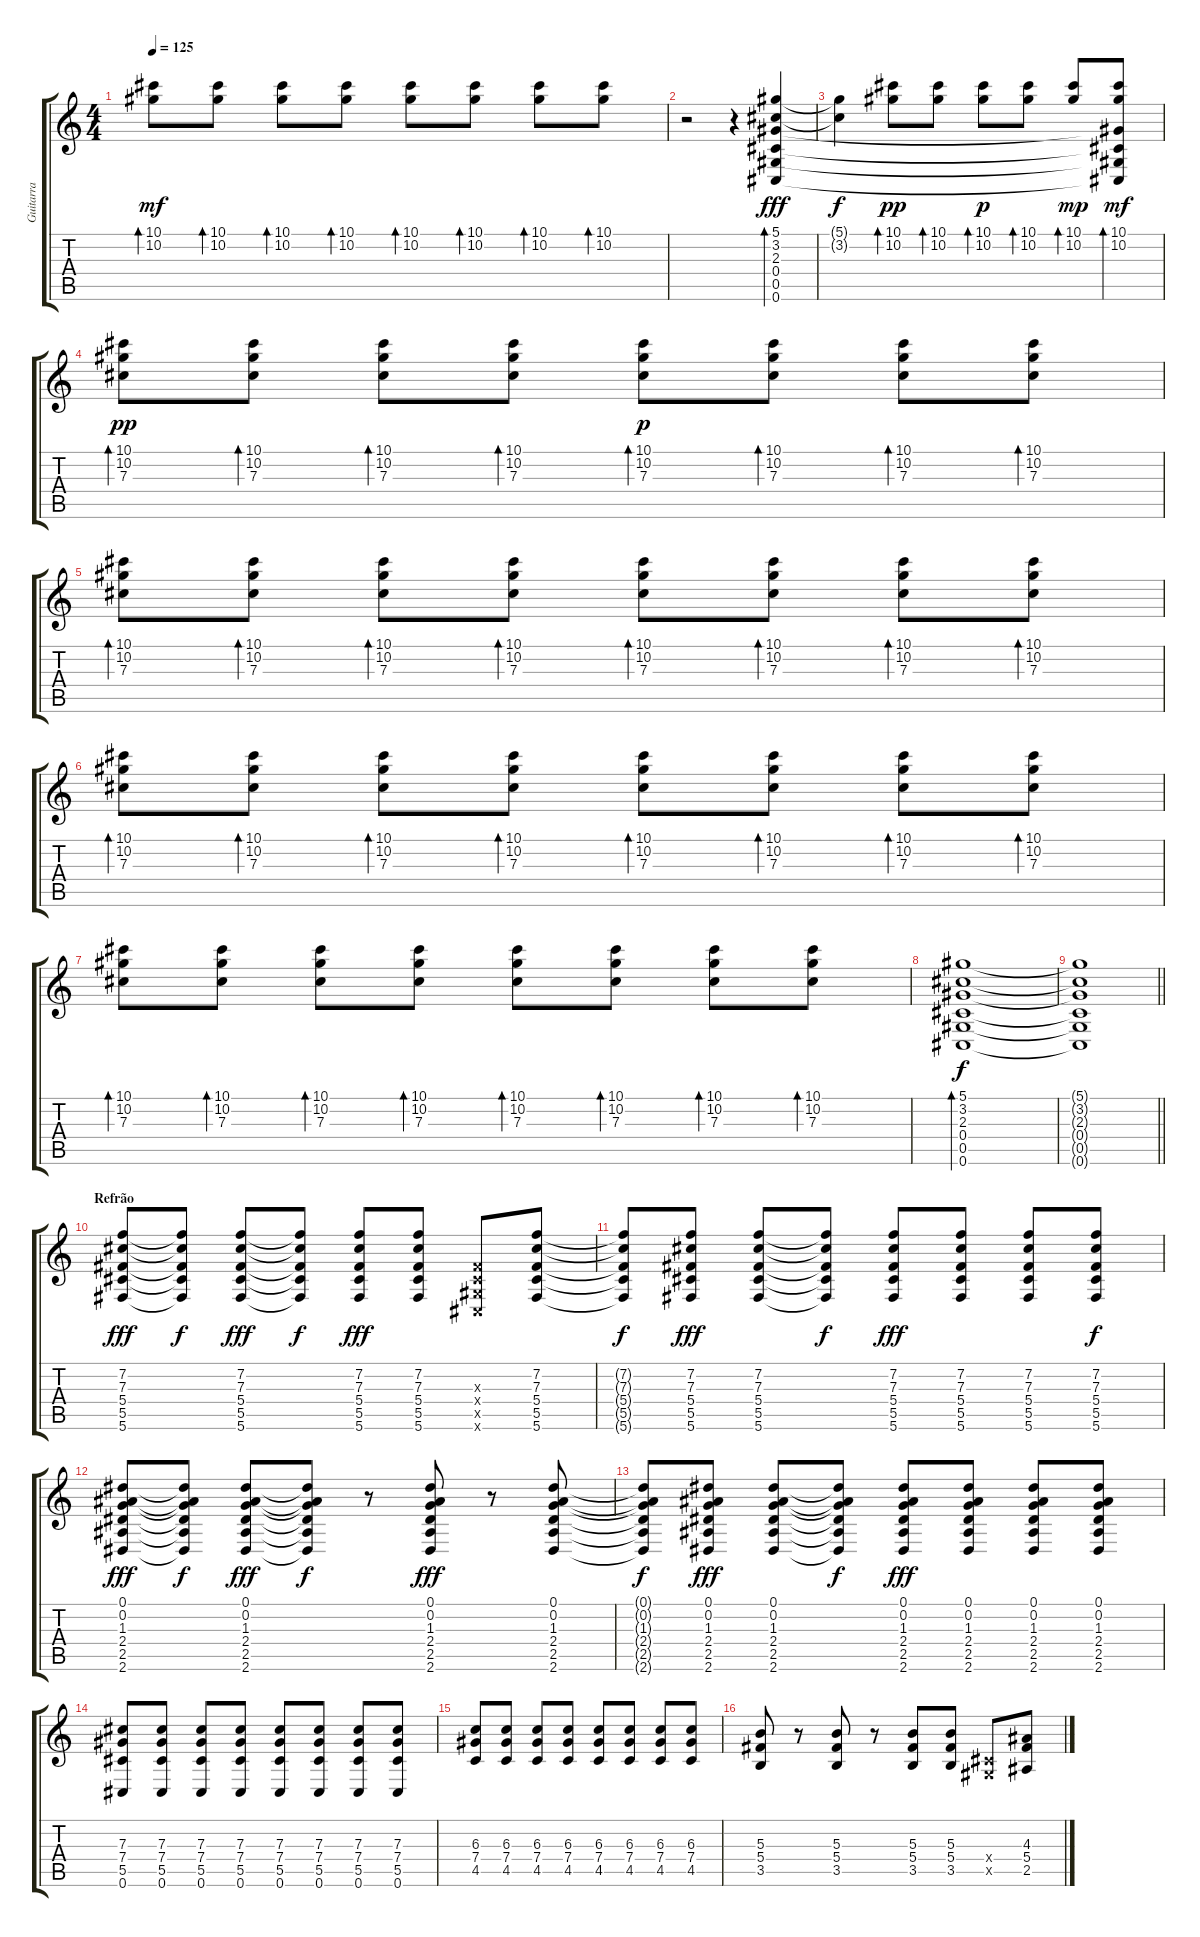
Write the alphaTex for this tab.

\track ("Guitarra" "Guitarra") {instrument distortionguitar}
\staff {score tabs}
\tuning (Eb4 Bb3 Gb3 Db3 Ab2 Db2) {hide}
\ts (4 4)
\tempo 125
\clef g2
\ks c
(10.1 10.2).8{bd 120 dy mf} (10.1 10.2).8{bd 120} (10.1 10.2).8{bd 120} (10.1 10.2).8{bd 120} (10.1 10.2).8{bd 120} (10.1 10.2).8{bd 120} (10.1 10.2).8{bd 120} (10.1 10.2).8{bd 120} |
r.2 r.4 (5.1 3.2 2.3 0.4 0.5 0.6).4{bd 60 dy fff volume 16 instrument acousticguitarsteel} |
(5.1{t} 3.2{t}).4{dy f} (10.1 10.2).8{bd 120 dy pp} (10.1 10.2).8{bd 120} (10.1 10.2).8{bd 120 dy p} (10.1 10.2).8{bd 120} (10.1 10.2).8{bd 120 dy mp} (10.1 10.2 2.3{t} 0.4{t} 0.5{t} 0.6{t}).8{bd 120 dy mf} |
(10.1 10.2 7.3).8{bd 60 dy pp} (10.1 10.2 7.3).8{bd 60} (10.1 10.2 7.3).8{bd 60} (10.1 10.2 7.3).8{bd 60} (10.1 10.2 7.3).8{bd 60 dy p} (10.1 10.2 7.3).8{bd 60} (10.1 10.2 7.3).8{bd 60} (10.1 10.2 7.3).8{bd 60} |
(10.1 10.2 7.3).8{bd 60} (10.1 10.2 7.3).8{bd 60} (10.1 10.2 7.3).8{bd 60} (10.1 10.2 7.3).8{bd 60} (10.1 10.2 7.3).8{bd 60} (10.1 10.2 7.3).8{bd 60} (10.1 10.2 7.3).8{bd 60} (10.1 10.2 7.3).8{bd 60} |
(10.1 10.2 7.3).8{bd 60} (10.1 10.2 7.3).8{bd 60} (10.1 10.2 7.3).8{bd 60} (10.1 10.2 7.3).8{bd 60} (10.1 10.2 7.3).8{bd 60} (10.1 10.2 7.3).8{bd 60} (10.1 10.2 7.3).8{bd 60} (10.1 10.2 7.3).8{bd 60} |
(10.1 10.2 7.3).8{bd 60} (10.1 10.2 7.3).8{bd 60} (10.1 10.2 7.3).8{bd 60} (10.1 10.2 7.3).8{bd 60} (10.1 10.2 7.3).8{bd 60} (10.1 10.2 7.3).8{bd 60} (10.1 10.2 7.3).8{bd 60} (10.1 10.2 7.3).8{bd 60} |
(5.1 3.2 2.3 0.4 0.5 0.6).1{bd 120 dy f} |
\barLineRight lightlight
(5.1{t} 3.2{t} 2.3{t} 0.4{t} 0.5{t} 0.6{t}).1 |
\section ("" "Refrão")
(7.2 7.3 5.4 5.5 5.6).8{dy fff volume 11 instrument distortionguitar} (7.2{t} 7.3{t} 5.4{t} 5.5{t} 5.6{t}).8{dy f} (7.2 7.3 5.4 5.5 5.6).8{dy fff} (7.2{t} 7.3{t} 5.4{t} 5.5{t} 5.6{t}).8{dy f} (7.2 7.3 5.4 5.5 5.6).8{dy fff} (7.2 7.3 5.4 5.5 5.6).8 (0.3{x} 0.4{x} 0.5{x} 0.6{x}).8 (7.2 7.3 5.4 5.5 5.6).8 |
(7.2{t} 7.3{t} 5.4{t} 5.5{t} 5.6{t}).8{dy f} (7.2 7.3 5.4 5.5 5.6).8{dy fff} (7.2 7.3 5.4 5.5 5.6).8 (7.2{t} 7.3{t} 5.4{t} 5.5{t} 5.6{t}).8{dy f} (7.2 7.3 5.4 5.5 5.6).8{dy fff} (7.2 7.3 5.4 5.5 5.6).8 (7.2 7.3 5.4 5.5 5.6).8 (7.2 7.3 5.4 5.5 5.6).8{dy f} |
(0.1 0.2 1.3 2.4 2.5 2.6).8{dy fff} (0.1{t} 0.2{t} 1.3{t} 2.4{t} 2.5{t} 2.6{t}).8{dy f} (0.1 0.2 1.3 2.4 2.5 2.6).8{dy fff} (0.1{t} 0.2{t} 1.3{t} 2.4{t} 2.5{t} 2.6{t}).8{dy f} r.8 (0.1 0.2 1.3 2.4 2.5 2.6).8{dy fff} r.8 (0.1 0.2 1.3 2.4 2.5 2.6).8 |
(0.1{t} 0.2{t} 1.3{t} 2.4{t} 2.5{t} 2.6{t}).8{dy f} (0.1 0.2 1.3 2.4 2.5 2.6).8{dy fff} (0.1 0.2 1.3 2.4 2.5 2.6).8 (0.1{t} 0.2{t} 1.3{t} 2.4{t} 2.5{t} 2.6{t}).8{dy f} (0.1 0.2 1.3 2.4 2.5 2.6).8{dy fff} (0.1 0.2 1.3 2.4 2.5 2.6).8 (0.1 0.2 1.3 2.4 2.5 2.6).8 (0.1 0.2 1.3 2.4 2.5 2.6).8 |
(7.3 7.4 5.5 0.6).8 (7.3 7.4 5.5 0.6).8 (7.3 7.4 5.5 0.6).8 (7.3 7.4 5.5 0.6).8 (7.3 7.4 5.5 0.6).8 (7.3 7.4 5.5 0.6).8 (7.3 7.4 5.5 0.6).8 (7.3 7.4 5.5 0.6).8 |
(6.3 7.4 4.5).8 (6.3 7.4 4.5).8 (6.3 7.4 4.5).8 (6.3 7.4 4.5).8 (6.3 7.4 4.5).8 (6.3 7.4 4.5).8 (6.3 7.4 4.5).8 (6.3 7.4 4.5).8 |
(5.3 5.4 3.5).8 r.8 (5.3 5.4 3.5).8 r.8 (5.3 5.4 3.5).8 (5.3 5.4 3.5).8 (0.4{x} 0.5{x}).8 (4.3 5.4 2.5).8
